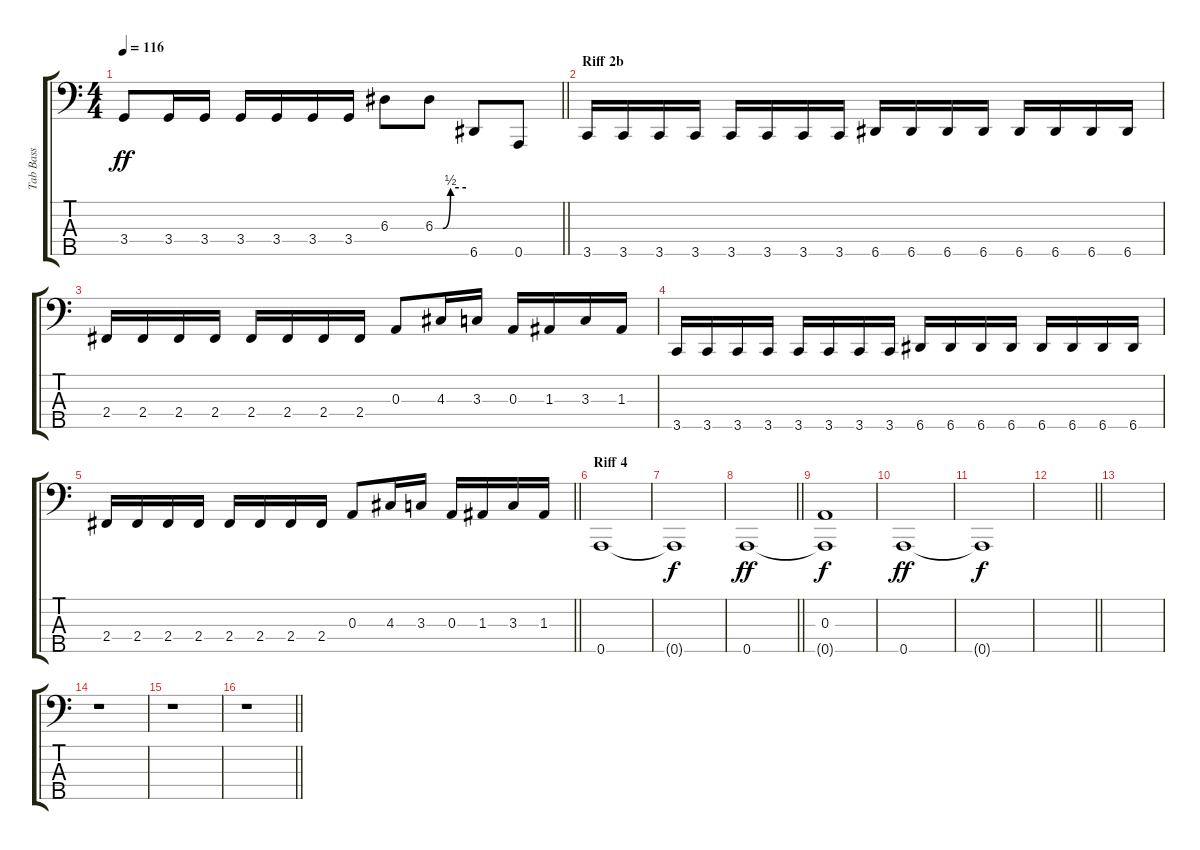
\track ("Tab Bass" "Tab Bass") {instrument electricbasspick}
\staff {score tabs}
\tuning (G2 D2 A1 E1 A0) {hide}
\ts (4 4)
\tempo 116
\clef f4
\barLineRight lightlight
\ks c
3.4.8{dy ff} 3.4.16 3.4.16 3.4.16 3.4.16 3.4.16 3.4.16 6.3.8 6.3{be (custom 0 0 15 0 30 2 60 2)}.8 6.5.8 0.5.8 |
\section ("" "Riff 2b")
3.5.16 3.5.16 3.5.16 3.5.16 3.5.16 3.5.16 3.5.16 3.5.16 6.5.16 6.5.16 6.5.16 6.5.16 6.5.16 6.5.16 6.5.16 6.5.16 |
2.4.16 2.4.16 2.4.16 2.4.16 2.4.16 2.4.16 2.4.16 2.4.16 0.3.8 4.3.16 3.3.16 0.3.16 1.3.16 3.3.16 1.3.16 |
3.5.16 3.5.16 3.5.16 3.5.16 3.5.16 3.5.16 3.5.16 3.5.16 6.5.16 6.5.16 6.5.16 6.5.16 6.5.16 6.5.16 6.5.16 6.5.16 |
\barLineRight lightlight
2.4.16 2.4.16 2.4.16 2.4.16 2.4.16 2.4.16 2.4.16 2.4.16 0.3.8 4.3.16 3.3.16 0.3.16 1.3.16 3.3.16 1.3.16 |
\section ("" "Riff 4")
0.5.1 |
0.5{t}.1{dy f} |
\barLineRight lightlight
0.5.1{dy ff} |
(0.3 0.5{t}).1{dy f} |
0.5.1{dy ff} |
0.5{t}.1{dy f} |
\barLineRight lightlight
|
|
r.1 |
r.1 |
\barLineRight lightlight
r.1
